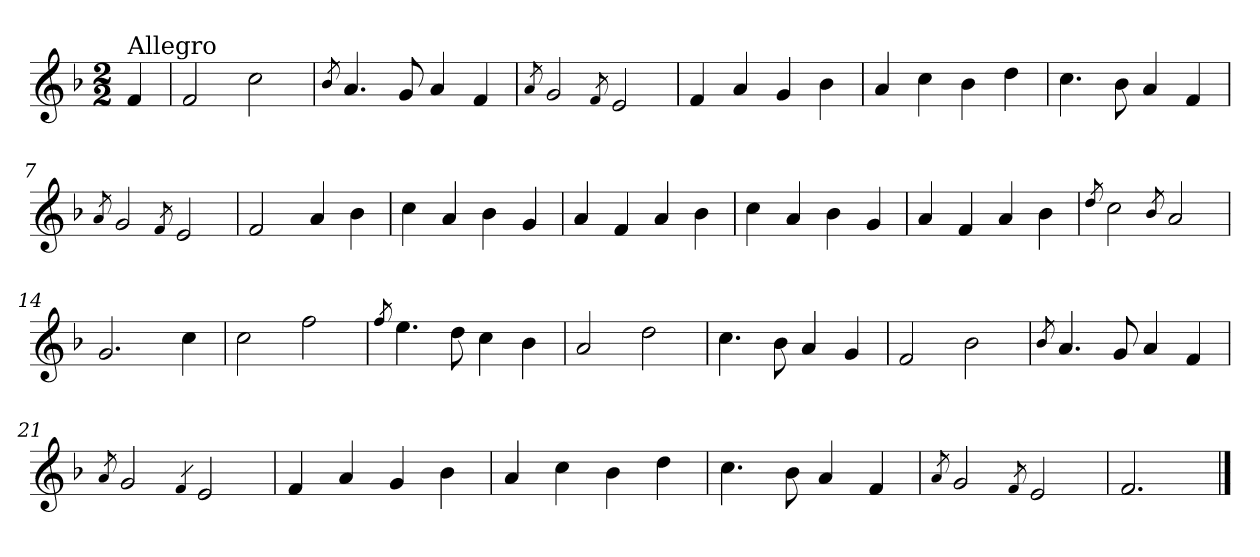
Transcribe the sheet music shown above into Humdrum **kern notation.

**kern
*part1
*staff1
*clefG2
*k[b-]
*F:
*M2/2
=
!LO:TX:a:t=Allegro
4f/
=1
2f/
2cc\
=2
8qb-/
4.a/
8g/
4a/
4f/
=3
8qa/
2g/
8qf/
2e/
=4
4f/
4a/
4g/
4b-\
!!LO:LB:g=z
=5
4a/
4cc\
4b-\
4dd\
=6
4.cc\
8b-\
4a/
4f/
=7
8qa/
2g/
8qf/
2e/
=8
2f/
4a/
4b-\
=9
4cc\
4a/
4b-\
4g/
=10
4a/
4f/
4a/
4b-\
!!LO:LB:g=z
=11
4cc\
4a/
4b-\
4g/
=12
4a/
4f/
4a/
4b-\
=13
8qdd/
2cc\
8qb-/
2a/
=14
2.g/
4cc\
=15
2cc\
2ff\
=16
8qff/
4.ee\
8dd\
4cc\
4b-\
!!LO:LB:g=z
=17
2a/
2dd\
=18
4.cc\
8b-\
4a/
4g/
=19
2f/
2b-\
=20
8qb-/
4.a/
8g/
4a/
4f/
=21
8qa/
2g/
4qf/
2e/
=22
4f/
4a/
4g/
4b-\
!!LO:LB:g=z
=23
4a/
4cc\
4b-\
4dd\
=24
4.cc\
8b-\
4a/
4f/
=25
8qa/
2g/
8qf/
2e/
=26
2.f/
==
*-
